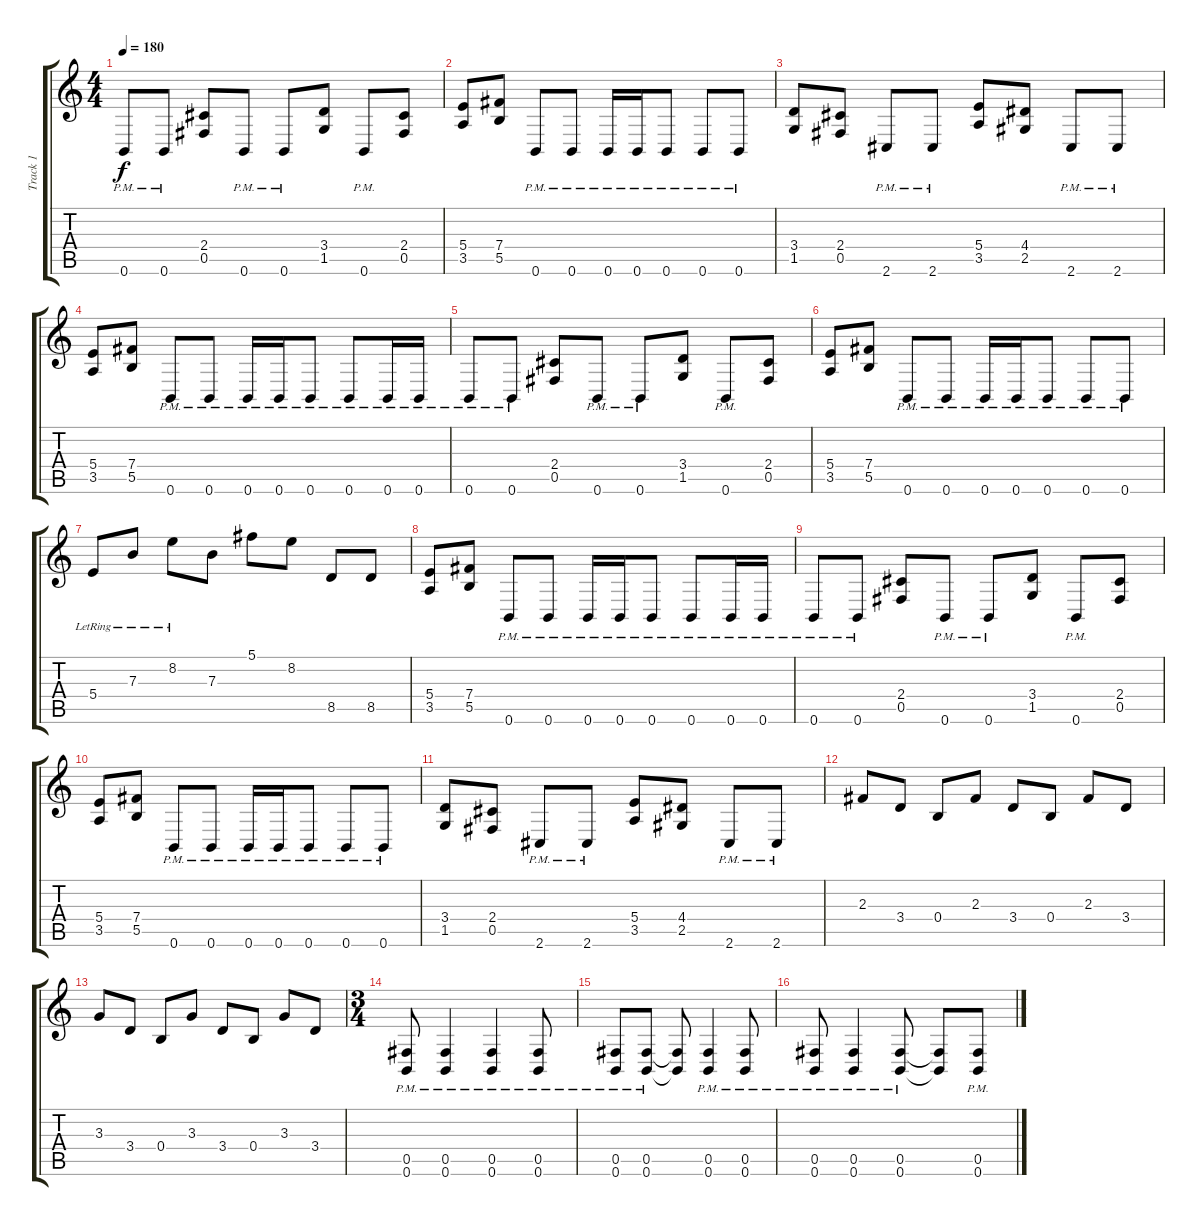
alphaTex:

\track ("Track 1" "Track 1") {instrument overdrivenguitar}
\staff {score tabs}
\tuning (Db4 Ab3 E3 B2 Gb2 B1) {hide}
\ts (4 4)
\tempo 180
\clef g2
\ks c
0.6{pm}.8{dy f} 0.6{pm}.8 (2.4 0.5).8 0.6{pm}.8 0.6{pm}.8 (3.4 1.5).8 0.6{pm}.8 (2.4 0.5).8 |
(5.4 3.5).8 (7.4 5.5).8 0.6{pm}.8 0.6{pm}.8 0.6{pm}.16 0.6{pm}.16 0.6{pm}.8 0.6{pm}.8 0.6{pm}.8 |
(3.4 1.5).8 (2.4 0.5).8 2.6{pm}.8 2.6{pm}.8 (5.4 3.5).8 (4.4 2.5).8 2.6{pm}.8 2.6{pm}.8 |
(5.4 3.5).8 (7.4 5.5).8 0.6{pm}.8 0.6{pm}.8 0.6{pm}.16 0.6{pm}.16 0.6{pm}.8 0.6{pm}.8 0.6{pm}.16 0.6{pm}.16 |
0.6{pm}.8 0.6{pm}.8 (2.4 0.5).8 0.6{pm}.8 0.6{pm}.8 (3.4 1.5).8 0.6{pm}.8 (2.4 0.5).8 |
(5.4 3.5).8 (7.4 5.5).8 0.6{pm}.8 0.6{pm}.8 0.6{pm}.16 0.6{pm}.16 0.6{pm}.8 0.6{pm}.8 0.6{pm}.8 |
5.4{lr}.8 7.3{lr}.8 8.2{lr}.8 7.3.8 5.1.8 8.2.8 8.5.8 8.5.8 |
(5.4 3.5).8 (7.4 5.5).8 0.6{pm}.8 0.6{pm}.8 0.6{pm}.16 0.6{pm}.16 0.6{pm}.8 0.6{pm}.8 0.6{pm}.16 0.6{pm}.16 |
0.6{pm}.8 0.6{pm}.8 (2.4 0.5).8 0.6{pm}.8 0.6{pm}.8 (3.4 1.5).8 0.6{pm}.8 (2.4 0.5).8 |
(5.4 3.5).8 (7.4 5.5).8 0.6{pm}.8 0.6{pm}.8 0.6{pm}.16 0.6{pm}.16 0.6{pm}.8 0.6{pm}.8 0.6{pm}.8 |
(3.4 1.5).8 (2.4 0.5).8 2.6{pm}.8 2.6{pm}.8 (5.4 3.5).8 (4.4 2.5).8 2.6{pm}.8 2.6{pm}.8 |
2.3.8 3.4.8 0.4.8 2.3.8 3.4.8 0.4.8 2.3.8 3.4.8 |
3.3.8 3.4.8 0.4.8 3.3.8 3.4.8 0.4.8 3.3.8 3.4.8 |
\ts (3 4)
(0.5{pm} 0.6{pm}).8 (0.5{pm} 0.6{pm}).4 (0.5{pm} 0.6{pm}).4 (0.5{pm} 0.6{pm}).8 |
(0.5{pm} 0.6{pm}).8 (0.5{pm} 0.6{pm}).8 (0.5{t} 0.6{t}).8 (0.5{pm} 0.6{pm}).4 (0.5{pm} 0.6{pm}).8 |
(0.5{pm} 0.6{pm}).8 (0.5{pm} 0.6{pm}).4 (0.5{pm} 0.6{pm}).8 (0.5{t} 0.6{t}).8 (0.5{pm} 0.6{pm}).8
